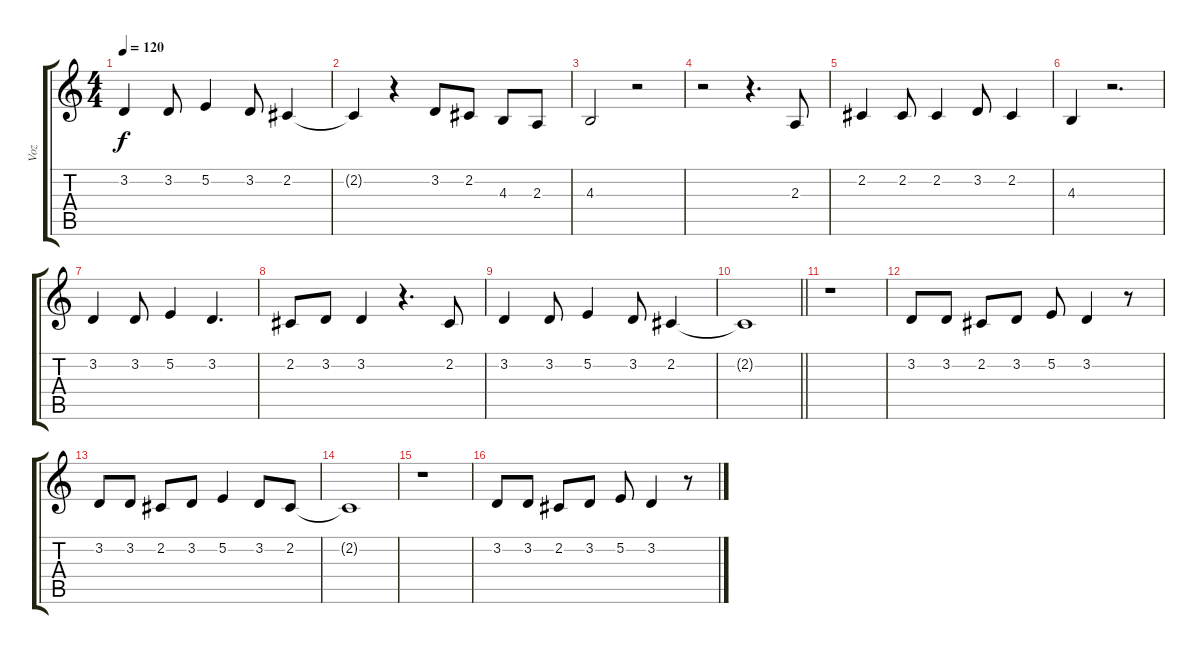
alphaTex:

\track ("Voz" "Voz") {instrument honkytonkpiano}
\staff {score tabs}
\tuning (E4 B3 G3 D3 A2 E2) {hide}
\ts (4 4)
\tempo 120
\clef g2
\ks c
3.2.4{dy f} 3.2.8 5.2.4 3.2.8 2.2.4 |
2.2{t}.4 r.4 3.2.8 2.2.8 4.3.8 2.3.8 |
4.3.2 r.2 |
r.2 r.4{d} 2.3.8 |
2.2.4 2.2.8 2.2.4 3.2.8 2.2.4 |
4.3.4 r.2{d} |
3.2.4 3.2.8 5.2.4 3.2.4{d} |
2.2.8 3.2.8 3.2.4 r.4{d} 2.2.8 |
3.2.4 3.2.8 5.2.4 3.2.8 2.2.4 |
\barLineRight lightlight
2.2{t}.1 |
r.1 |
3.2.8 3.2.8 2.2.8 3.2.8 5.2.8 3.2.4 r.8 |
3.2.8 3.2.8 2.2.8 3.2.8 5.2.4 3.2.8 2.2.8 |
2.2{t}.1 |
r.1 |
3.2.8 3.2.8 2.2.8 3.2.8 5.2.8 3.2.4 r.8
